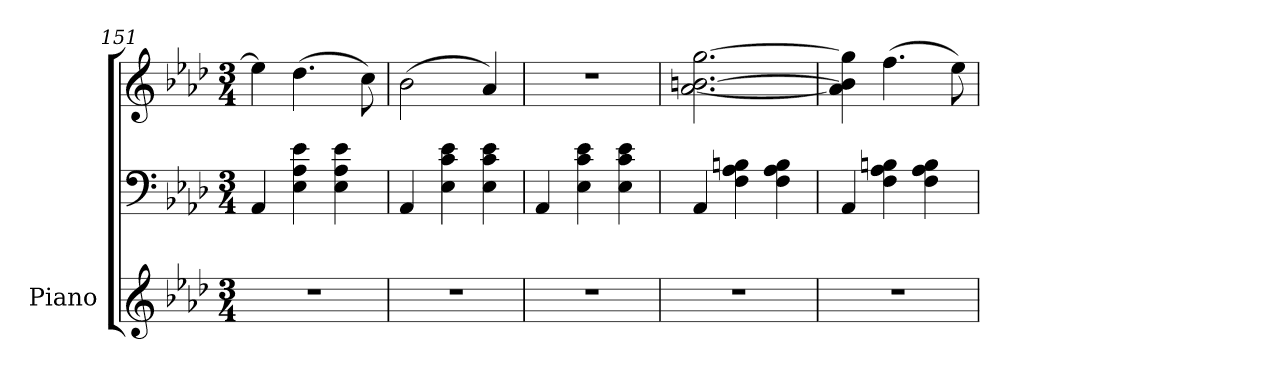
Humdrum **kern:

**kern	**kern	**kern
*part1	*part1	*part1
*staff3	*staff2	*staff1
*I"Piano	*	*
*I'Pno.	*	*
*clefG2	*clefF4	*clefG2
*k[b-e-a-d-]	*k[b-e-a-d-]	*k[b-e-a-d-]
*M3/4	*M3/4	*M3/4
=151	=151	=151
2.r	4AA-/	4ee-\]
.	4E-\ 4A-\ 4e-\	(>4.dd-\
.	4E-\ 4A-\ 4e-\	.
.	.	8cc\)
=152	=152	=152
2.r	4AA-/	(>2b-\
.	4E-\ 4c\ 4e-\	.
.	4E-\ 4c\ 4e-\	4a-/)
=153	=153	=153
2.r	4AA-/	2.r
.	4E-\ 4c\ 4e-\	.
.	4E-\ 4c\ 4e-\	.
=154	=154	=154
2.r	4AA-/	[2.a-\ [2.bn\ [2.gg\
.	4F\ 4A-\ 4Bn\	.
.	4F\ 4A-\ 4B\	.
=155	=155	=155
2.r	4AA-/	4a-\] 4b\] 4gg\]
.	4F\ 4A-\ 4Bn\	(>4.ff\
.	4F\ 4A-\ 4B\	.
.	.	8ee-\)
=	=	=
*-	*-	*-
